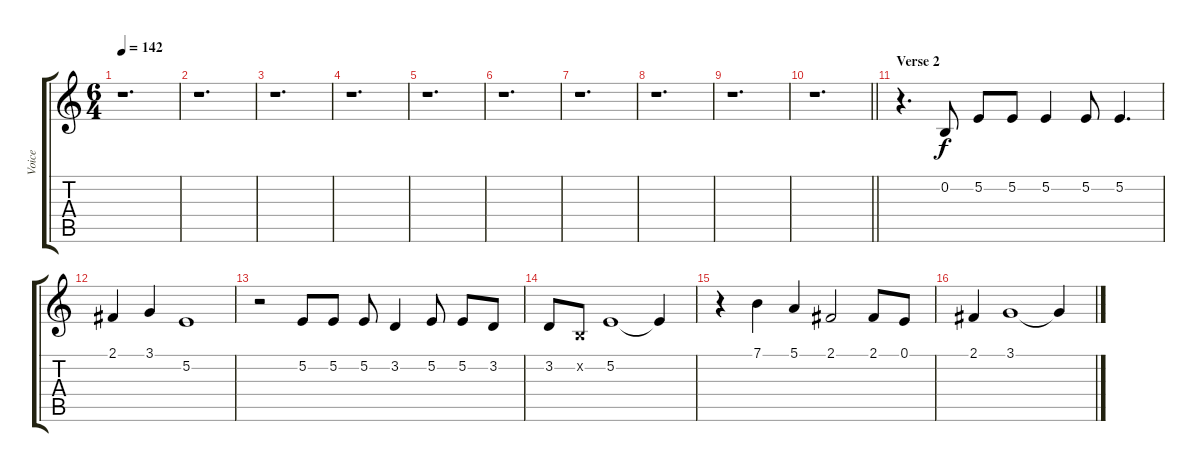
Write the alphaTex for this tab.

\track ("Voice" "Voice") {instrument clarinet}
\staff {score tabs}
\tuning (E4 B3 G3 D3 A2 E2) {hide}
\ts (6 4)
\tempo 142
\clef g2
\ks c
r.1{d dy f} |
r.1{d} |
r.1{d} |
r.1{d} |
r.1{d} |
r.1{d} |
r.1{d} |
r.1{d} |
r.1{d} |
\barLineRight lightlight
r.1{d} |
\section ("" "Verse 2")
r.4{d} 0.2.8 5.2.8 5.2.8 5.2.4 5.2.8 5.2.4{d} |
2.1.4 3.1.4 5.2.1 |
r.2 5.2.8 5.2.8 5.2.8 3.2.4 5.2.8 5.2.8 3.2.8 |
3.2.8 0.2{x}.8 5.2.1 5.2{t}.4 |
r.4 7.1.4 5.1.4 2.1.2 2.1.8 0.1.8 |
2.1.4 3.1.1 3.1{t}.4
